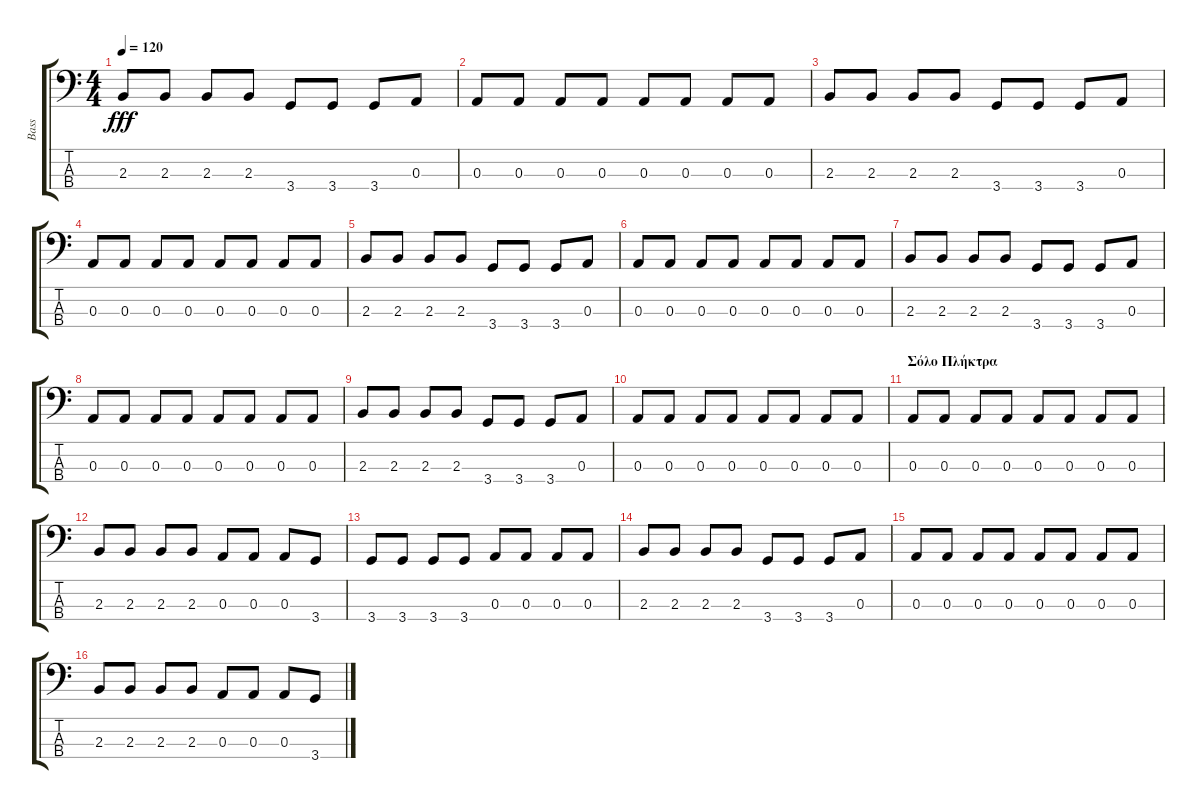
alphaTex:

\track ("Bass" "Bass") {instrument electricbassfinger}
\staff {score tabs}
\tuning (G2 D2 A1 E1) {hide}
\ts (4 4)
\tempo 120
\clef f4
\ks c
2.3.8{dy fff} 2.3.8 2.3.8 2.3.8 3.4.8 3.4.8 3.4.8 0.3.8 |
0.3.8 0.3.8 0.3.8 0.3.8 0.3.8 0.3.8 0.3.8 0.3.8 |
2.3.8 2.3.8 2.3.8 2.3.8 3.4.8 3.4.8 3.4.8 0.3.8 |
0.3.8 0.3.8 0.3.8 0.3.8 0.3.8 0.3.8 0.3.8 0.3.8 |
2.3.8 2.3.8 2.3.8 2.3.8 3.4.8 3.4.8 3.4.8 0.3.8 |
0.3.8 0.3.8 0.3.8 0.3.8 0.3.8 0.3.8 0.3.8 0.3.8 |
2.3.8 2.3.8 2.3.8 2.3.8 3.4.8 3.4.8 3.4.8 0.3.8 |
0.3.8 0.3.8 0.3.8 0.3.8 0.3.8 0.3.8 0.3.8 0.3.8 |
2.3.8 2.3.8 2.3.8 2.3.8 3.4.8 3.4.8 3.4.8 0.3.8 |
0.3.8 0.3.8 0.3.8 0.3.8 0.3.8 0.3.8 0.3.8 0.3.8 |
\section ("" "Σόλο Πλήκτρα")
0.3.8 0.3.8 0.3.8 0.3.8 0.3.8 0.3.8 0.3.8 0.3.8 |
2.3.8 2.3.8 2.3.8 2.3.8 0.3.8 0.3.8 0.3.8 3.4.8 |
3.4.8 3.4.8 3.4.8 3.4.8 0.3.8 0.3.8 0.3.8 0.3.8 |
2.3.8 2.3.8 2.3.8 2.3.8 3.4.8 3.4.8 3.4.8 0.3.8 |
0.3.8 0.3.8 0.3.8 0.3.8 0.3.8 0.3.8 0.3.8 0.3.8 |
2.3.8 2.3.8 2.3.8 2.3.8 0.3.8 0.3.8 0.3.8 3.4.8
